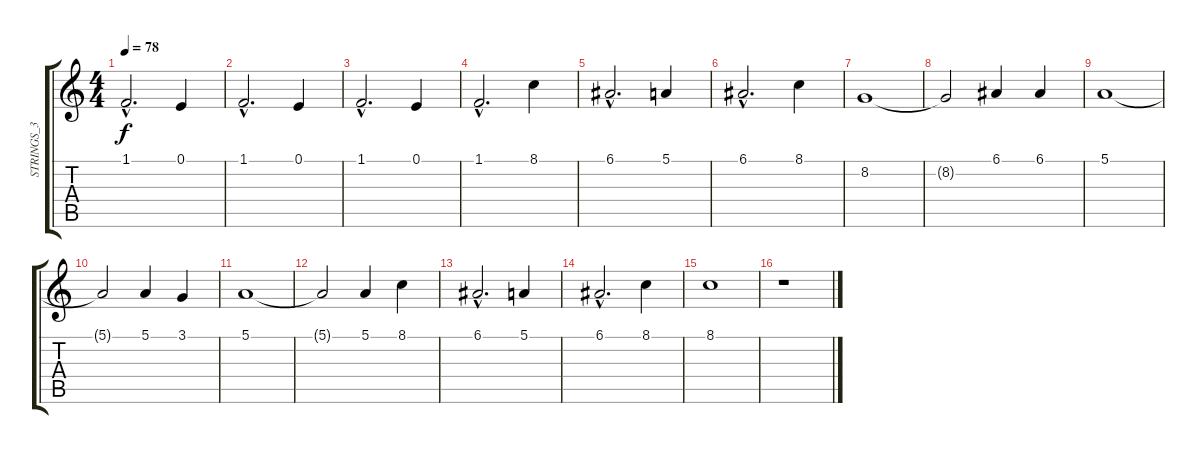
\track ("STRINGS_3" "STRINGS_3") {instrument stringensemble1}
\staff {score tabs}
\tuning (E4 B3 G3 D3 A2 E2) {hide}
\ts (4 4)
\tempo 78
\clef g2
\ks c
1.1{hac}.2{d dy f balance 10} 0.1.4 |
1.1{hac}.2{d} 0.1.4 |
1.1{hac}.2{d} 0.1.4 |
1.1{hac}.2{d} 8.1.4 |
6.1{hac}.2{d} 5.1.4 |
6.1{hac}.2{d} 8.1.4 |
8.2.1 |
8.2{t}.2 6.1.4 6.1.4 |
5.1.1 |
5.1{t}.2 5.1.4 3.1.4 |
5.1.1 |
5.1{t}.2 5.1.4 8.1.4 |
6.1{hac}.2{d} 5.1.4 |
6.1{hac}.2{d} 8.1.4 |
8.1.1 |
r.1
